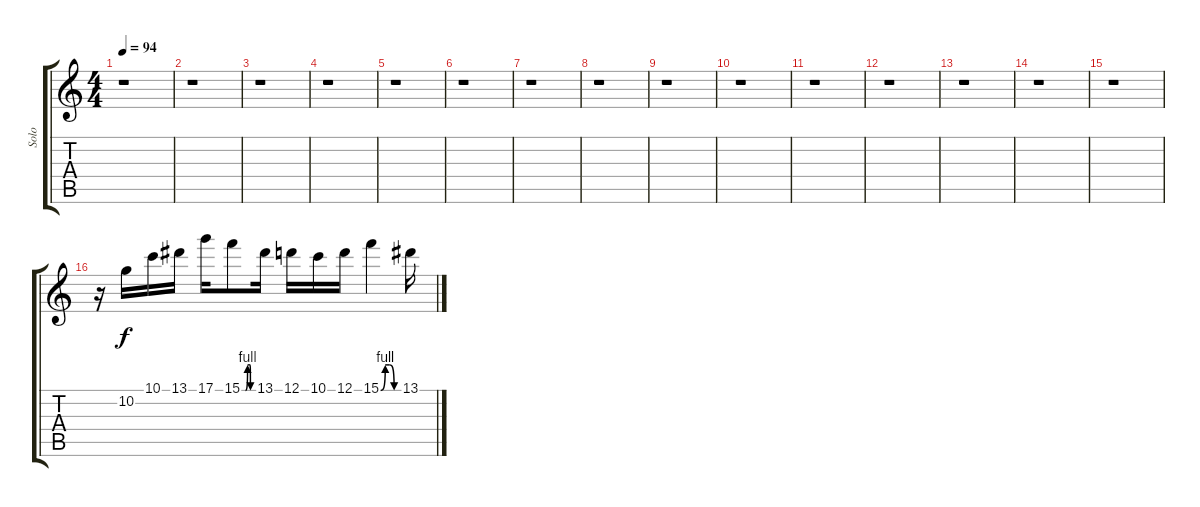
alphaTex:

\track ("Solo" "Solo") {instrument distortionguitar}
\staff {score tabs}
\tuning (D4 A3 F3 C3 G2 C2) {hide}
\ts (4 4)
\tempo 94
\clef g2
\ks c
r.1{dy f} |
r.1 |
r.1 |
r.1 |
r.1 |
r.1 |
r.1 |
r.1 |
r.1 |
r.1 |
r.1 |
r.1 |
r.1 |
r.1 |
r.1 |
r.16 10.2.16 10.1.16 13.1.16 17.1.16 15.1{be (custom 0 0 19 0 30 4 43 4 45 0 60 0)}.8 13.1.16 12.1.16 10.1.16 12.1.16 15.1{be (custom 0 0 15 4 30 4 45 0 60 0)}.4 13.1.16
